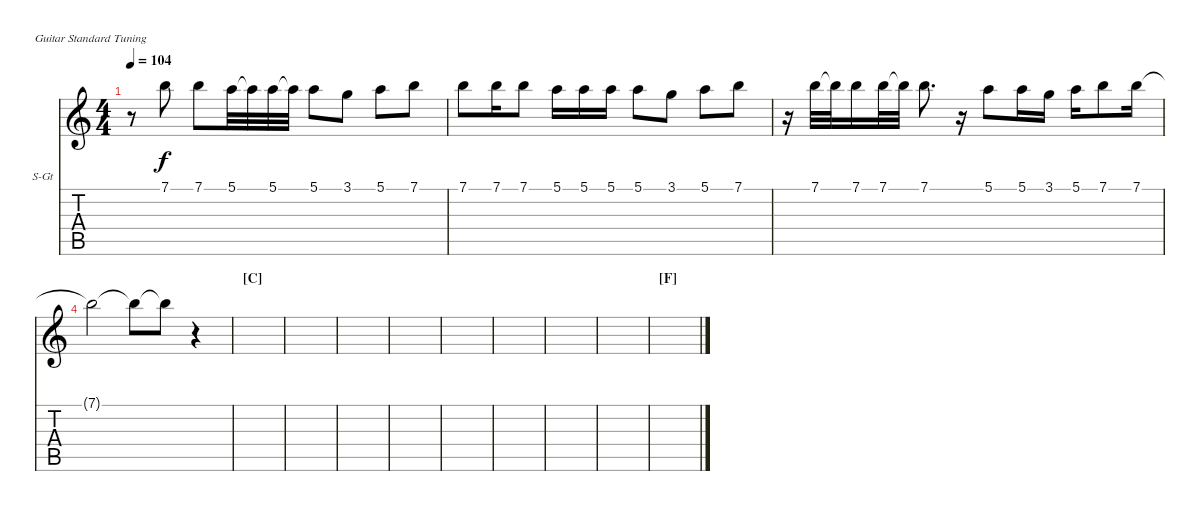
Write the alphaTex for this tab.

\bracketExtendMode nobrackets
\firstSystemTrackNameOrientation horizontal
\otherSystemsTrackNameOrientation horizontal
\defaultBarNumberDisplay FirstOfSystem
\track ("Vocals" "S-Gt") {instrument acousticguitarsteel}
\staff {score tabs}
\tuning (E4 B3 G3 D3 A2 E2)
\ts (4 4)
\tempo 104
\clef g2
\scale
0.286082
\ks c
r.8{dy f} 7.1.8 7.1.8 5.1.32 5.1{t}.32 5.1.32 5.1{t}.32 5.1.8 3.1.8 5.1.8 7.1.8 |
\scale
0.25 7.1.8 7.1.16 7.1.8 5.1.16 5.1.16 5.1.16 5.1.8 3.1.8 5.1.8 7.1.8 |
\scale
0.314433 r.16 7.1.32 7.1{t}.32 7.1.16 7.1.32 7.1{t}.32 7.1.8{d} r.16 5.1.8 5.1.16 3.1.16 5.1.16 7.1.8 7.1.16 |
\scale
0.149485 7.1{t}.2 7.1{t}.8 7.1{t}.8{lyrics (0 "") lyrics (1 "") lyrics (2 "") lyrics (3 "") lyrics (4 "")} r.4 |
\section ("C" "")
\scale
0.25 |
\scale
0.25 |
\scale
0.25 |
\scale
0.25 |
\scale
0.25 |
\scale
0.25 |
\scale
0.25 |
\scale
0.25 |
\section ("F" "")
\scale
0.25 |
\scale
0.25 |
\scale
0.25 |
\scale
0.25
